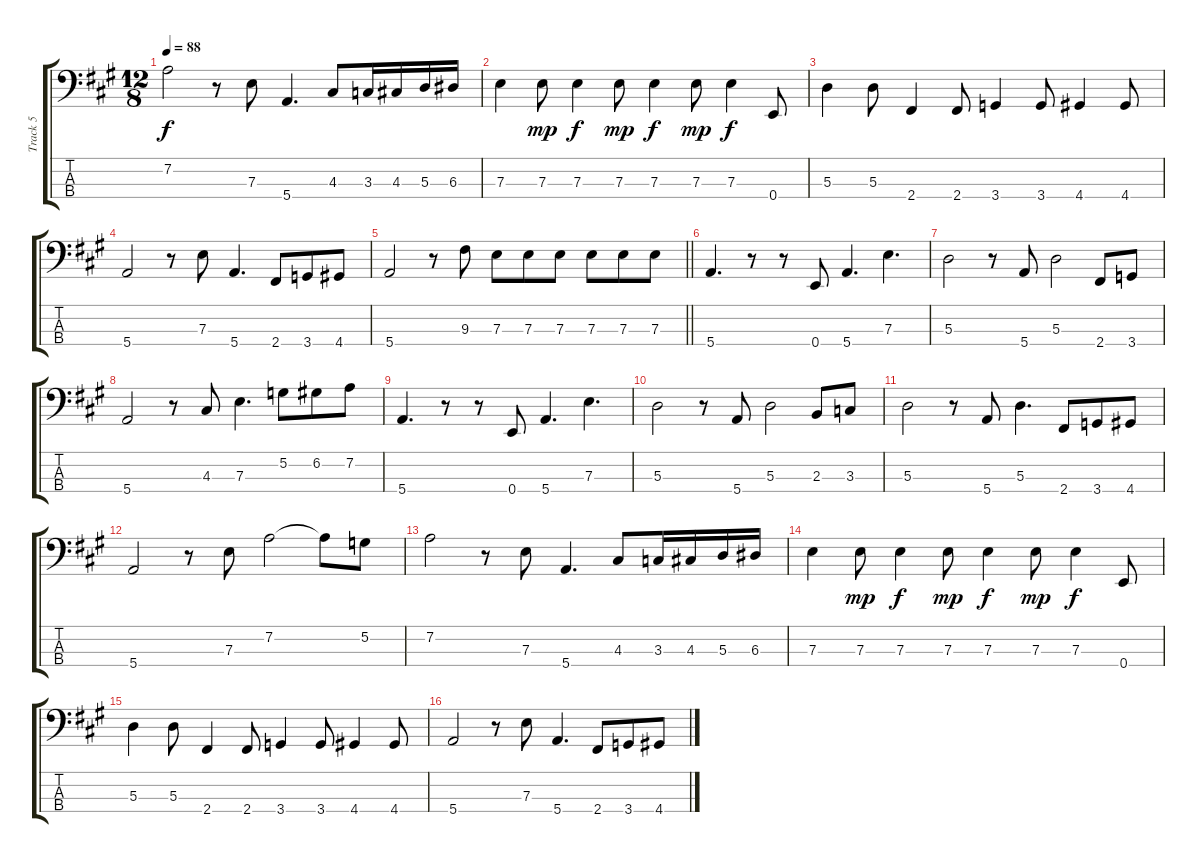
\track ("Track 5" "Track 5") {instrument electricbassfinger}
\staff {score tabs}
\tuning (G2 D2 A1 E1) {hide}
\ts (12 8)
\tempo 88
\clef f4
\ks a
7.2.2{dy f} r.8 7.3.8 5.4.4{d} 4.3.8 3.3.16 4.3.16 5.3.16 6.3.16 |
7.3.4 7.3.8{dy mp} 7.3.4{dy f} 7.3.8{dy mp} 7.3.4{dy f} 7.3.8{dy mp} 7.3.4{dy f} 0.4.8 |
5.3.4 5.3.8 2.4.4 2.4.8 3.4.4 3.4.8 4.4.4 4.4.8 |
5.4.2 r.8 7.3.8 5.4.4{d} 2.4.8 3.4.8 4.4.8 |
\barLineRight lightlight
5.4.2 r.8 9.3.8 7.3.8 7.3.8 7.3.8 7.3.8 7.3.8 7.3.8 |
5.4.4{d} r.8 r.8 0.4.8 5.4.4{d} 7.3.4{d} |
5.3.2 r.8 5.4.8 5.3.2 2.4.8 3.4.8 |
5.4.2 r.8 4.3.8 7.3.4{d} 5.2.8 6.2.8 7.2.8 |
5.4.4{d} r.8 r.8 0.4.8 5.4.4{d} 7.3.4{d} |
5.3.2 r.8 5.4.8 5.3.2 2.3.8 3.3.8 |
5.3.2 r.8 5.4.8 5.3.4{d} 2.4.8 3.4.8 4.4.8 |
5.4.2 r.8 7.3.8 7.2.2 7.2{t}.8 5.2.8 |
7.2.2 r.8 7.3.8 5.4.4{d} 4.3.8 3.3.16 4.3.16 5.3.16 6.3.16 |
7.3.4 7.3.8{dy mp} 7.3.4{dy f} 7.3.8{dy mp} 7.3.4{dy f} 7.3.8{dy mp} 7.3.4{dy f} 0.4.8 |
5.3.4 5.3.8 2.4.4 2.4.8 3.4.4 3.4.8 4.4.4 4.4.8 |
5.4.2 r.8 7.3.8 5.4.4{d} 2.4.8 3.4.8 4.4.8
